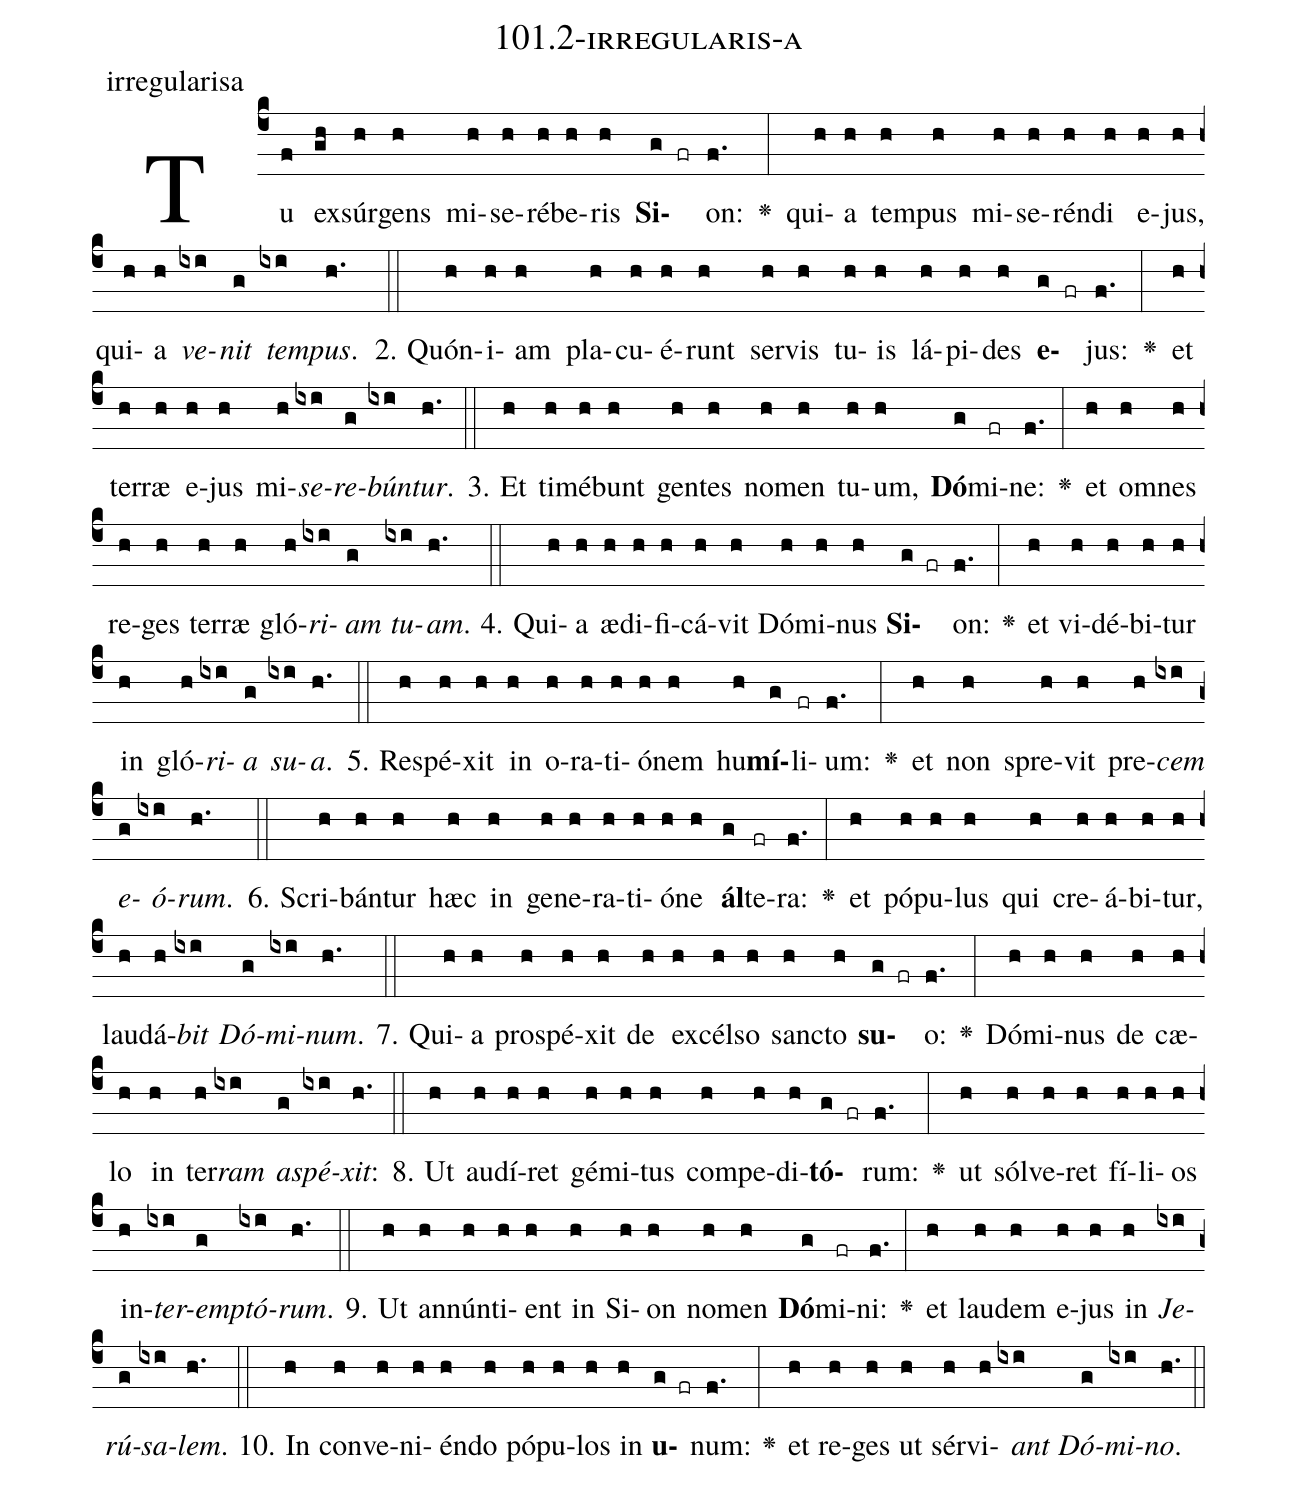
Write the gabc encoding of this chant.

name: 101.2-irregularis-a;
annotation: irregularisa;
%%
(c4)Tu(f) ex(gh)súr(h)gens(h) mi(h)se(h)ré(h)be(h)ris(h) <b>Si</b>(g fr)on:(f.) <v>\greheightstar</v>(:) qui(h)a(h) tem(h)pus(h) mi(h)se(h)rén(h)di(h) e(h)jus,(h) qui(h)a(h) <i>ve</i>(ixi)<i>nit</i>(g) <i>tem</i>(ixi)<i>pus</i>.(h.) (::)
2. Quón(h)i(h)am(h) pla(h)cu(h)é(h)runt(h) ser(h)vis(h) tu(h)is(h) lá(h)pi(h)des(h) <b>e</b>(g fr)jus:(f.) <v>\greheightstar</v>(:) et(h) ter(h)ræ(h) e(h)jus(h) mi(h)<i>se</i>(ixi)<i>re</i>(g)<i>bún</i>(ixi)<i>tur</i>.(h.) (::)
3. Et(h) ti(h)mé(h)bunt(h) gen(h)tes(h) no(h)men(h) tu(h)um,(h) <b>Dó</b>(g)mi(fr)ne:(f.) <v>\greheightstar</v>(:) et(h) om(h)nes(h) re(h)ges(h) ter(h)ræ(h) gló(h)<i>ri</i>(ixi)<i>am</i>(g) <i>tu</i>(ixi)<i>am</i>.(h.) (::)
4. Qui(h)a(h) æ(h)di(h)fi(h)cá(h)vit(h) Dó(h)mi(h)nus(h) <b>Si</b>(g fr)on:(f.) <v>\greheightstar</v>(:) et(h) vi(h)dé(h)bi(h)tur(h) in(h) gló(h)<i>ri</i>(ixi)<i>a</i>(g) <i>su</i>(ixi)<i>a</i>.(h.) (::)
5. Re(h)spé(h)xit(h) in(h) o(h)ra(h)ti(h)ó(h)nem(h) hu(h)<b>mí</b>(g)li(fr)um:(f.) <v>\greheightstar</v>(:) et(h) non(h) spre(h)vit(h) pre(h)<i>cem</i>(ixi) <i>e</i>(g)<i>ó</i>(ixi)<i>rum</i>.(h.) (::)
6. Scri(h)bán(h)tur(h) hæc(h) in(h) ge(h)ne(h)ra(h)ti(h)ó(h)ne(h) <b>ál</b>(g)te(fr)ra:(f.) <v>\greheightstar</v>(:) et(h) pó(h)pu(h)lus(h) qui(h) cre(h)á(h)bi(h)tur,(h) lau(h)dá(h)<i>bit</i>(ixi) <i>Dó</i>(g)<i>mi</i>(ixi)<i>num</i>.(h.) (::)
7. Qui(h)a(h) pro(h)spé(h)xit(h) de(h) ex(h)cél(h)so(h) sanc(h)to(h) <b>su</b>(g fr)o:(f.) <v>\greheightstar</v>(:) Dó(h)mi(h)nus(h) de(h) cæ(h)lo(h) in(h) ter(h)<i>ram</i>(ixi) <i>a</i>(g)<i>spé</i>(ixi)<i>xit</i>:(h.) (::)
8. Ut(h) au(h)dí(h)ret(h) gé(h)mi(h)tus(h) com(h)pe(h)di(h)<b>tó</b>(g fr)rum:(f.) <v>\greheightstar</v>(:) ut(h) sól(h)ve(h)ret(h) fí(h)li(h)os(h) in(h)<i>ter</i>(ixi)<i>emp</i>(g)<i>tó</i>(ixi)<i>rum</i>.(h.) (::)
9. Ut(h) an(h)nún(h)ti(h)ent(h) in(h) Si(h)on(h) no(h)men(h) <b>Dó</b>(g)mi(fr)ni:(f.) <v>\greheightstar</v>(:) et(h) lau(h)dem(h) e(h)jus(h) in(h) <i>Je</i>(ixi)<i>rú</i>(g)<i>sa</i>(ixi)<i>lem</i>.(h.) (::)
10. In(h) con(h)ve(h)ni(h)én(h)do(h) pó(h)pu(h)los(h) in(h) <b>u</b>(g fr)num:(f.) <v>\greheightstar</v>(:) et(h) re(h)ges(h) ut(h) sér(h)vi(h)<i>ant</i>(ixi) <i>Dó</i>(g)<i>mi</i>(ixi)<i>no</i>.(h.) (::)
